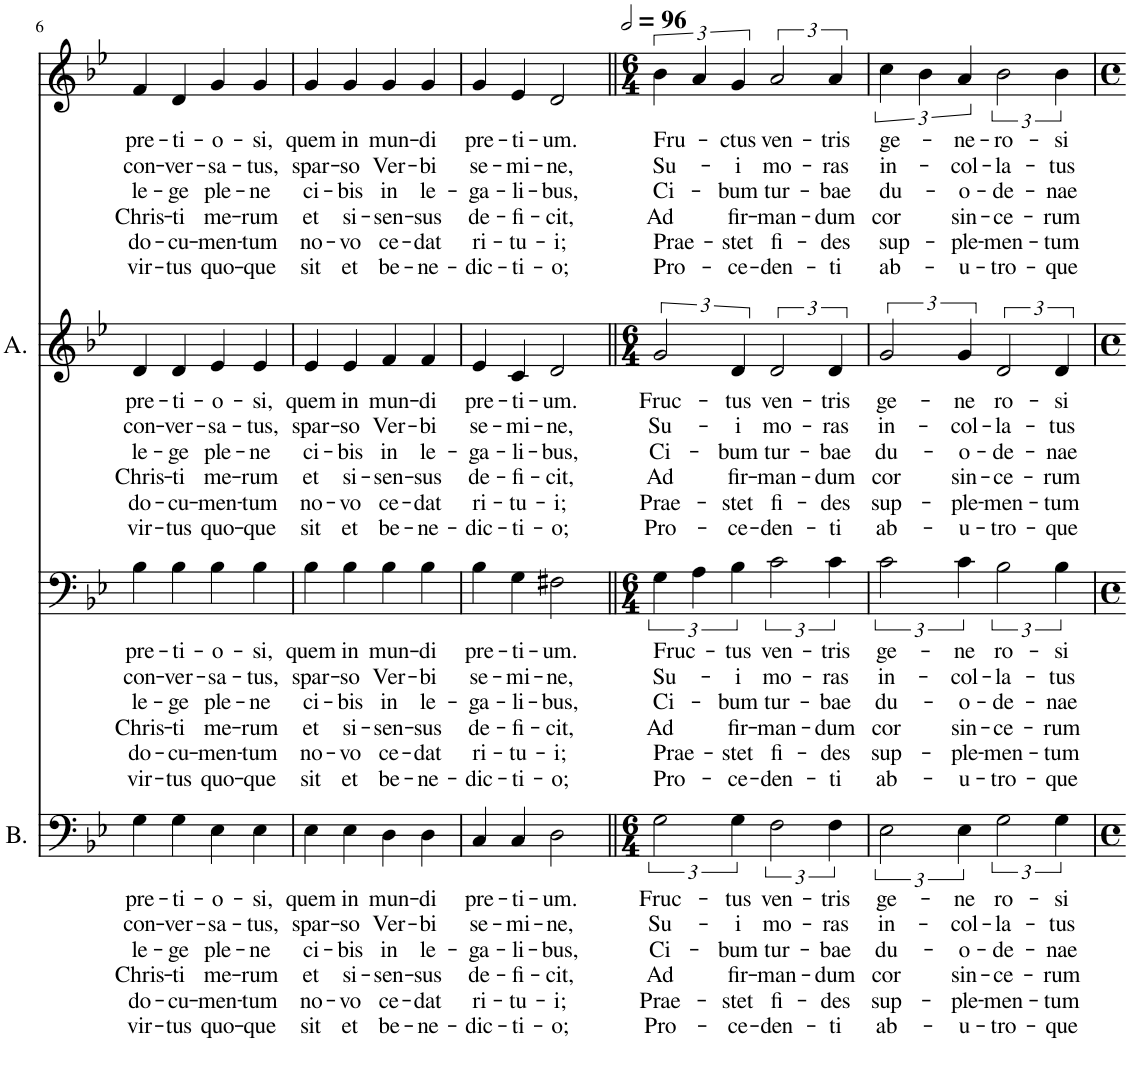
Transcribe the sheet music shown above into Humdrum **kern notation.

**kern	**text	**text	**text	**text	**text	**text	**kern	**text	**text	**text	**text	**text	**text	**kern	**text	**text	**text	**text	**text	**text	**kern	**text	**text	**text	**text	**text	**text
*part4	*part4	*part4	*part4	*part4	*part4	*part4	*part3	*part3	*part3	*part3	*part3	*part3	*part3	*part2	*part2	*part2	*part2	*part2	*part2	*part2	*part1	*part1	*part1	*part1	*part1	*part1	*part1
*staff4	*staff4	*staff4	*staff4	*staff4	*staff4	*staff4	*staff3	*staff3	*staff3	*staff3	*staff3	*staff3	*staff3	*staff2	*staff2	*staff2	*staff2	*staff2	*staff2	*staff2	*staff1	*staff1	*staff1	*staff1	*staff1	*staff1	*staff1
*I"Basse	*	*	*	*	*	*	*I"Ténor	*	*	*	*	*	*	*I"Alto	*	*	*	*	*	*	*I"Soprane	*	*	*	*	*	*
*I'B.	*	*	*	*	*	*	*	*	*	*	*	*	*	*I'A.	*	*	*	*	*	*	*	*	*	*	*	*	*
!!LO:PB:g=z
*clefF4	*	*	*	*	*	*	*clefF4	*	*	*	*	*	*	*clefG2	*	*	*	*	*	*	*clefG2	*	*	*	*	*	*
*k[b-e-]	*	*	*	*	*	*	*k[b-e-]	*	*	*	*	*	*	*k[b-e-]	*	*	*	*	*	*	*k[b-e-]	*	*	*	*	*	*
*M4/4	*	*	*	*	*	*	*M4/4	*	*	*	*	*	*	*M4/4	*	*	*	*	*	*	*M4/4	*	*	*	*	*	*
*met(c)	*	*	*	*	*	*	*met(c)	*	*	*	*	*	*	*met(c)	*	*	*	*	*	*	*met(c)	*	*	*	*	*	*
=6	=6	=6	=6	=6	=6	=6	=6	=6	=6	=6	=6	=6	=6	=6	=6	=6	=6	=6	=6	=6	=6	=6	=6	=6	=6	=6	=6
!	!LO:LY:b	!LO:LY:b	!LO:LY:b	!LO:LY:b	!LO:LY:b	!LO:LY:b	!	!LO:LY:b	!LO:LY:b	!LO:LY:b	!LO:LY:b	!LO:LY:b	!LO:LY:b	!	!LO:LY:b	!LO:LY:b	!LO:LY:b	!LO:LY:b	!LO:LY:b	!LO:LY:b	!	!LO:LY:b	!LO:LY:b	!LO:LY:b	!LO:LY:b	!LO:LY:b	!LO:LY:b
4G\	pre-	con-	le-	Chris-	do-	vir-	4B-\	pre-	con-	le-	Chris-	do-	vir-	4d/	pre-	con-	le-	Chris-	do-	vir-	4f/	pre-	con-	le-	Chris-	do-	vir-
!	!LO:LY:b	!LO:LY:b	!LO:LY:b	!LO:LY:b	!LO:LY:b	!LO:LY:b	!	!LO:LY:b	!LO:LY:b	!LO:LY:b	!LO:LY:b	!LO:LY:b	!LO:LY:b	!	!LO:LY:b	!LO:LY:b	!LO:LY:b	!LO:LY:b	!LO:LY:b	!LO:LY:b	!	!LO:LY:b	!LO:LY:b	!LO:LY:b	!LO:LY:b	!LO:LY:b	!LO:LY:b
4G\	-ti-	-ver-	-ge	-ti	-cu-	-tus	4B-\	-ti-	-ver-	-ge	-ti	-cu-	-tus	4d/	-ti-	-ver-	-ge	-ti	-cu-	-tus	4d/	-ti-	-ver-	-ge	-ti	-cu-	-tus
!	!LO:LY:b	!LO:LY:b	!LO:LY:b	!LO:LY:b	!LO:LY:b	!LO:LY:b	!	!LO:LY:b	!LO:LY:b	!LO:LY:b	!LO:LY:b	!LO:LY:b	!LO:LY:b	!	!LO:LY:b	!LO:LY:b	!LO:LY:b	!LO:LY:b	!LO:LY:b	!LO:LY:b	!	!LO:LY:b	!LO:LY:b	!LO:LY:b	!LO:LY:b	!LO:LY:b	!LO:LY:b
4E-\	-o-	-sa-	ple-	me-	-men-	quo-	4B-\	-o-	-sa-	ple-	me-	-men-	quo-	4e-/	-o-	-sa-	ple-	me-	-men-	quo-	4g/	-o-	-sa-	ple-	me-	-men-	quo-
!	!LO:LY:b	!LO:LY:b	!LO:LY:b	!LO:LY:b	!LO:LY:b	!LO:LY:b	!	!LO:LY:b	!LO:LY:b	!LO:LY:b	!LO:LY:b	!LO:LY:b	!LO:LY:b	!	!LO:LY:b	!LO:LY:b	!LO:LY:b	!LO:LY:b	!LO:LY:b	!LO:LY:b	!	!LO:LY:b	!LO:LY:b	!LO:LY:b	!LO:LY:b	!LO:LY:b	!LO:LY:b
4E-\	-si,	-tus,	-ne	-rum	-tum	-que	4B-\	-si,	-tus,	-ne	-rum	-tum	-que	4e-/	-si,	-tus,	-ne	-rum	-tum	-que	4g/	-si,	-tus,	-ne	-rum	-tum	-que
=7	=7	=7	=7	=7	=7	=7	=7	=7	=7	=7	=7	=7	=7	=7	=7	=7	=7	=7	=7	=7	=7	=7	=7	=7	=7	=7	=7
!	!LO:LY:b	!LO:LY:b	!LO:LY:b	!LO:LY:b	!LO:LY:b	!LO:LY:b	!	!LO:LY:b	!LO:LY:b	!LO:LY:b	!LO:LY:b	!LO:LY:b	!LO:LY:b	!	!LO:LY:b	!LO:LY:b	!LO:LY:b	!LO:LY:b	!LO:LY:b	!LO:LY:b	!	!LO:LY:b	!LO:LY:b	!LO:LY:b	!LO:LY:b	!LO:LY:b	!LO:LY:b
4E-\	quem	spar-	ci-	et	no-	sit	4B-\	quem	spar-	ci-	et	no-	sit	4e-/	quem	spar-	ci-	et	no-	sit	4g/	quem	spar-	ci-	et	no-	sit
!	!LO:LY:b	!LO:LY:b	!LO:LY:b	!LO:LY:b	!LO:LY:b	!LO:LY:b	!	!LO:LY:b	!LO:LY:b	!LO:LY:b	!LO:LY:b	!LO:LY:b	!LO:LY:b	!	!LO:LY:b	!LO:LY:b	!LO:LY:b	!LO:LY:b	!LO:LY:b	!LO:LY:b	!	!LO:LY:b	!LO:LY:b	!LO:LY:b	!LO:LY:b	!LO:LY:b	!LO:LY:b
4E-\	in	-so	-bis	si-	-vo	et	4B-\	in	-so	-bis	si-	-vo	et	4e-/	in	-so	-bis	si-	-vo	et	4g/	in	-so	-bis	si-	-vo	et
!	!LO:LY:b	!LO:LY:b	!LO:LY:b	!LO:LY:b	!LO:LY:b	!LO:LY:b	!	!LO:LY:b	!LO:LY:b	!LO:LY:b	!LO:LY:b	!LO:LY:b	!LO:LY:b	!	!LO:LY:b	!LO:LY:b	!LO:LY:b	!LO:LY:b	!LO:LY:b	!LO:LY:b	!	!LO:LY:b	!LO:LY:b	!LO:LY:b	!LO:LY:b	!LO:LY:b	!LO:LY:b
4D\	mun-	Ver-	in	-sen-	ce-	be-	4B-\	mun-	Ver-	in	-sen-	ce-	be-	4f/	mun-	Ver-	in	-sen-	ce-	be-	4g/	mun-	Ver-	in	-sen-	ce-	be-
!	!LO:LY:b	!LO:LY:b	!LO:LY:b	!LO:LY:b	!LO:LY:b	!LO:LY:b	!	!LO:LY:b	!LO:LY:b	!LO:LY:b	!LO:LY:b	!LO:LY:b	!LO:LY:b	!	!LO:LY:b	!LO:LY:b	!LO:LY:b	!LO:LY:b	!LO:LY:b	!LO:LY:b	!	!LO:LY:b	!LO:LY:b	!LO:LY:b	!LO:LY:b	!LO:LY:b	!LO:LY:b
4D\	-di	-bi	le-	-sus	-dat	-ne-	4B-\	-di	-bi	le-	-sus	-dat	-ne-	4f/	-di	-bi	le-	-sus	-dat	-ne-	4g/	-di	-bi	le-	-sus	-dat	-ne-
=8	=8	=8	=8	=8	=8	=8	=8	=8	=8	=8	=8	=8	=8	=8	=8	=8	=8	=8	=8	=8	=8	=8	=8	=8	=8	=8	=8
!	!LO:LY:b	!LO:LY:b	!LO:LY:b	!LO:LY:b	!LO:LY:b	!LO:LY:b	!	!LO:LY:b	!LO:LY:b	!LO:LY:b	!LO:LY:b	!LO:LY:b	!LO:LY:b	!	!LO:LY:b	!LO:LY:b	!LO:LY:b	!LO:LY:b	!LO:LY:b	!LO:LY:b	!	!LO:LY:b	!LO:LY:b	!LO:LY:b	!LO:LY:b	!LO:LY:b	!LO:LY:b
4C/	pre-	se-	-ga-	de-	ri-	-dic-	4B-\	pre-	se-	-ga-	de-	ri-	-dic-	4e-/	pre-	se-	-ga-	de-	ri-	-dic-	4g/	pre-	se-	-ga-	de-	ri-	-dic-
!	!LO:LY:b	!LO:LY:b	!LO:LY:b	!LO:LY:b	!LO:LY:b	!LO:LY:b	!	!LO:LY:b	!LO:LY:b	!LO:LY:b	!LO:LY:b	!LO:LY:b	!LO:LY:b	!	!LO:LY:b	!LO:LY:b	!LO:LY:b	!LO:LY:b	!LO:LY:b	!LO:LY:b	!	!LO:LY:b	!LO:LY:b	!LO:LY:b	!LO:LY:b	!LO:LY:b	!LO:LY:b
4C/	-ti-	-mi-	-li-	-fi-	-tu-	-ti-	4G\	-ti-	-mi-	-li-	-fi-	-tu-	-ti-	4c/	-ti-	-mi-	-li-	-fi-	-tu-	-ti-	4e-/	-ti-	-mi-	-li-	-fi-	-tu-	-ti-
!	!LO:LY:b	!LO:LY:b	!LO:LY:b	!LO:LY:b	!LO:LY:b	!LO:LY:b	!	!LO:LY:b	!LO:LY:b	!LO:LY:b	!LO:LY:b	!LO:LY:b	!LO:LY:b	!	!LO:LY:b	!LO:LY:b	!LO:LY:b	!LO:LY:b	!LO:LY:b	!LO:LY:b	!	!LO:LY:b	!LO:LY:b	!LO:LY:b	!LO:LY:b	!LO:LY:b	!LO:LY:b
2D\	-um.	-ne,	-bus,	-cit,	-i;	-o;	2F#X\	-um.	-ne,	-bus,	-cit,	-i;	-o;	2d/	-um.	-ne,	-bus,	-cit,	-i;	-o;	2d/	-um.	-ne,	-bus,	-cit,	-i;	-o;
=9||	=9||	=9||	=9||	=9||	=9||	=9||	=9||	=9||	=9||	=9||	=9||	=9||	=9||	=9||	=9||	=9||	=9||	=9||	=9||	=9||	=9||	=9||	=9||	=9||	=9||	=9||	=9||
*M6/4	*	*	*	*	*	*	*M6/4	*	*	*	*	*	*	*M6/4	*	*	*	*	*	*	*M6/4	*	*	*	*	*	*
*	*	*	*	*	*	*	*	*	*	*	*	*	*	*	*	*	*	*	*	*	*MM192	*	*	*	*	*	*
!	!LO:LY:b	!LO:LY:b	!LO:LY:b	!LO:LY:b	!LO:LY:b	!LO:LY:b	!	!LO:LY:b	!LO:LY:b	!LO:LY:b	!LO:LY:b	!LO:LY:b	!LO:LY:b	!	!LO:LY:b	!LO:LY:b	!LO:LY:b	!LO:LY:b	!LO:LY:b	!LO:LY:b	!	!LO:LY:b	!LO:LY:b	!LO:LY:b	!LO:LY:b	!LO:LY:b	!LO:LY:b
2G\	Fruc-	Su-	Ci-	Ad	Prae-	Pro-	4G\	Fruc-	Su-	Ci-	Ad	Prae-	Pro-	2g/	Fruc-	Su-	Ci-	Ad	Prae-	Pro-	4b-\	Fru-	Su-	Ci-	Ad	Prae-	Pro-
.	.	.	.	.	.	.	4A\	.	.	.	.	.	.	.	.	.	.	.	.	.	4a/	.	.	.	.	.	.
!	!LO:LY:b	!LO:LY:b	!LO:LY:b	!LO:LY:b	!LO:LY:b	!LO:LY:b	!	!LO:LY:b	!LO:LY:b	!LO:LY:b	!LO:LY:b	!LO:LY:b	!LO:LY:b	!	!LO:LY:b	!LO:LY:b	!LO:LY:b	!LO:LY:b	!LO:LY:b	!LO:LY:b	!	!LO:LY:b	!LO:LY:b	!LO:LY:b	!LO:LY:b	!LO:LY:b	!LO:LY:b
4G\	-tus	-i	-bum	fir-	-stet	-ce-	4B-\	-tus	-i	-bum	fir-	-stet	-ce-	4d/	-tus	-i	-bum	fir-	-stet	-ce-	4g/	-ctus	-i	-bum	fir-	-stet	-ce-
!	!LO:LY:b	!LO:LY:b	!LO:LY:b	!LO:LY:b	!LO:LY:b	!LO:LY:b	!	!LO:LY:b	!LO:LY:b	!LO:LY:b	!LO:LY:b	!LO:LY:b	!LO:LY:b	!	!LO:LY:b	!LO:LY:b	!LO:LY:b	!LO:LY:b	!LO:LY:b	!LO:LY:b	!	!LO:LY:b	!LO:LY:b	!LO:LY:b	!LO:LY:b	!LO:LY:b	!LO:LY:b
2F\	ven-	mo-	tur-	-man-	fi-	-den-	2c\	ven-	mo-	tur-	-man-	fi-	-den-	2d/	ven-	mo-	tur-	-man-	fi-	-den-	2a/	ven-	mo-	tur-	-man-	fi-	-den-
!	!LO:LY:b	!LO:LY:b	!LO:LY:b	!LO:LY:b	!LO:LY:b	!LO:LY:b	!	!LO:LY:b	!LO:LY:b	!LO:LY:b	!LO:LY:b	!LO:LY:b	!LO:LY:b	!	!LO:LY:b	!LO:LY:b	!LO:LY:b	!LO:LY:b	!LO:LY:b	!LO:LY:b	!	!LO:LY:b	!LO:LY:b	!LO:LY:b	!LO:LY:b	!LO:LY:b	!LO:LY:b
4F\	-tris	-ras	-bae	-dum	-des	-ti	4c\	-tris	-ras	-bae	-dum	-des	-ti	4d/	-tris	-ras	-bae	-dum	-des	-ti	4a/	-tris	-ras	-bae	-dum	-des	-ti
=10	=10	=10	=10	=10	=10	=10	=10	=10	=10	=10	=10	=10	=10	=10	=10	=10	=10	=10	=10	=10	=10	=10	=10	=10	=10	=10	=10
!	!LO:LY:b	!LO:LY:b	!LO:LY:b	!LO:LY:b	!LO:LY:b	!LO:LY:b	!	!LO:LY:b	!LO:LY:b	!LO:LY:b	!LO:LY:b	!LO:LY:b	!LO:LY:b	!	!LO:LY:b	!LO:LY:b	!LO:LY:b	!LO:LY:b	!LO:LY:b	!LO:LY:b	!	!LO:LY:b	!LO:LY:b	!LO:LY:b	!LO:LY:b	!LO:LY:b	!LO:LY:b
2E-\	ge-	in-	du-	cor	sup-	ab-	2c\	ge-	in-	du-	cor	sup-	ab-	2g/	ge-	in-	du-	cor	sup-	ab-	4cc\	ge-	in-	du-	cor	sup-	ab-
.	.	.	.	.	.	.	.	.	.	.	.	.	.	.	.	.	.	.	.	.	4b-\	.	.	.	.	.	.
!	!LO:LY:b	!LO:LY:b	!LO:LY:b	!LO:LY:b	!LO:LY:b	!LO:LY:b	!	!LO:LY:b	!LO:LY:b	!LO:LY:b	!LO:LY:b	!LO:LY:b	!LO:LY:b	!	!LO:LY:b	!LO:LY:b	!LO:LY:b	!LO:LY:b	!LO:LY:b	!LO:LY:b	!	!LO:LY:b	!LO:LY:b	!LO:LY:b	!LO:LY:b	!LO:LY:b	!LO:LY:b
4E-\	-ne	-col-	-o-	sin-	-ple-	-u-	4c\	-ne	-col-	-o-	sin-	-ple-	-u-	4g/	-ne	-col-	-o-	sin-	-ple-	-u-	4a/	-ne-	-col-	-o-	sin-	-ple-	-u-
!	!LO:LY:b	!LO:LY:b	!LO:LY:b	!LO:LY:b	!LO:LY:b	!LO:LY:b	!	!LO:LY:b	!LO:LY:b	!LO:LY:b	!LO:LY:b	!LO:LY:b	!LO:LY:b	!	!LO:LY:b	!LO:LY:b	!LO:LY:b	!LO:LY:b	!LO:LY:b	!LO:LY:b	!	!LO:LY:b	!LO:LY:b	!LO:LY:b	!LO:LY:b	!LO:LY:b	!LO:LY:b
2G\	ro-	-la-	-de-	-ce-	-men-	-tro-	2B-\	ro-	-la-	-de-	-ce-	-men-	-tro-	2d/	ro-	-la-	-de-	-ce-	-men-	-tro-	2b-\	-ro-	-la-	-de-	-ce-	-men-	-tro-
!	!LO:LY:b	!LO:LY:b	!LO:LY:b	!LO:LY:b	!LO:LY:b	!LO:LY:b	!	!LO:LY:b	!LO:LY:b	!LO:LY:b	!LO:LY:b	!LO:LY:b	!LO:LY:b	!	!LO:LY:b	!LO:LY:b	!LO:LY:b	!LO:LY:b	!LO:LY:b	!LO:LY:b	!	!LO:LY:b	!LO:LY:b	!LO:LY:b	!LO:LY:b	!LO:LY:b	!LO:LY:b
4G\	-si	-tus	-nae	-rum	-tum	-que	4B-\	-si	-tus	-nae	-rum	-tum	-que	4d/	-si	-tus	-nae	-rum	-tum	-que	4b-\	-si	-tus	-nae	-rum	-tum	-que
=	=	=	=	=	=	=	=	=	=	=	=	=	=	=	=	=	=	=	=	=	=	=	=	=	=	=	=
*-	*-	*-	*-	*-	*-	*-	*-	*-	*-	*-	*-	*-	*-	*-	*-	*-	*-	*-	*-	*-	*-	*-	*-	*-	*-	*-	*-
